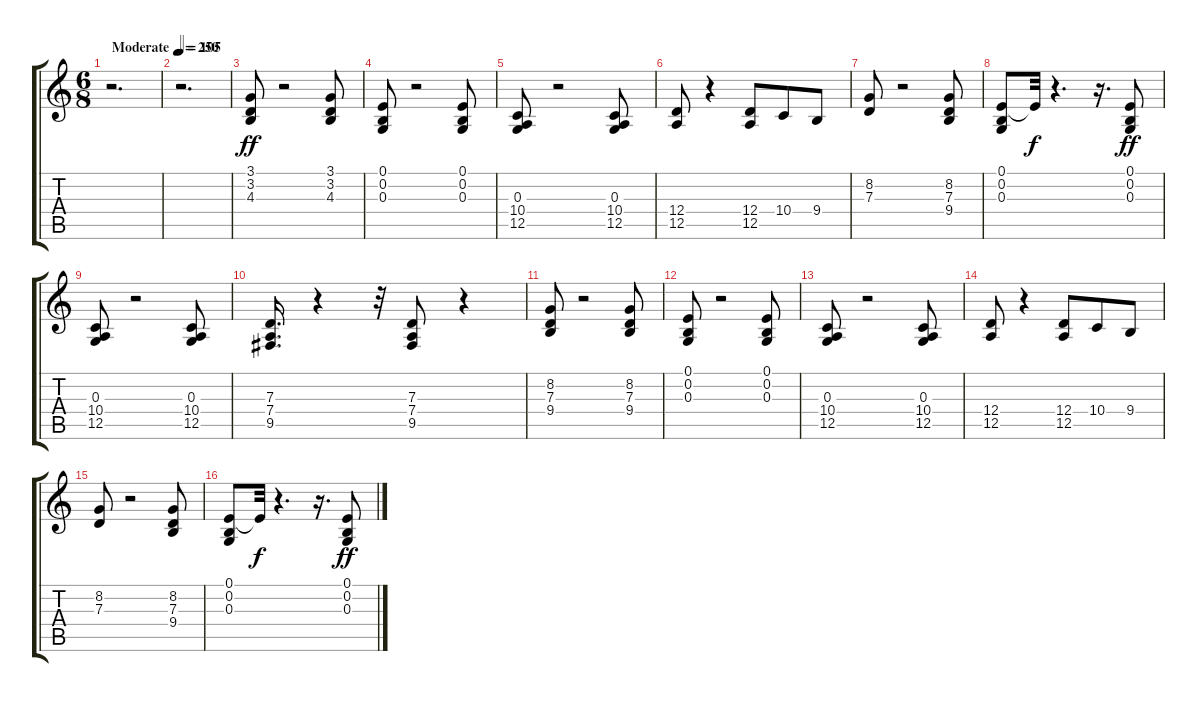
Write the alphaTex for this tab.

\track "" {instrument voiceoohs}
\staff {score tabs}
\tuning (E4 B3 G3 D3 A2 E2) {hide}
\ts (6 8)
\tempo (250 "Moderate")
\clef g2
\ks c
r.2{d dy ff instrument voiceoohs} |
\tempo 105
r.2{d} |
(3.1 3.2 4.3).8 r.2 (3.1 3.2 4.3).8 |
(0.1 0.2 0.3).8 r.2 (0.1 0.2 0.3).8 |
(0.3 10.4 12.5).8 r.2 (0.3 10.4 12.5).8 |
(12.4 12.5).8 r.4 (12.4 12.5).8 10.4.8 9.4.8 |
(8.2 7.3).8 r.2 (8.2 7.3 9.4).8 |
(0.1 0.2 0.3).8 0.1{t}.32{dy f} r.4{d} r.16{d} (0.1 0.2 0.3).8{dy ff} |
(0.3 10.4 12.5).8 r.2 (0.3 10.4 12.5).8 |
(7.3 7.4 9.5).16{d} r.4 r.32 (7.3 7.4 9.5).8 r.4 |
(8.2 7.3 9.4).8 r.2 (8.2 7.3 9.4).8 |
(0.1 0.2 0.3).8 r.2 (0.1 0.2 0.3).8 |
(0.3 10.4 12.5).8 r.2 (0.3 10.4 12.5).8 |
(12.4 12.5).8 r.4 (12.4 12.5).8 10.4.8 9.4.8 |
(8.2 7.3).8 r.2 (8.2 7.3 9.4).8 |
(0.1 0.2 0.3).8 0.1{t}.32{dy f} r.4{d} r.16{d} (0.1 0.2 0.3).8{dy ff}
